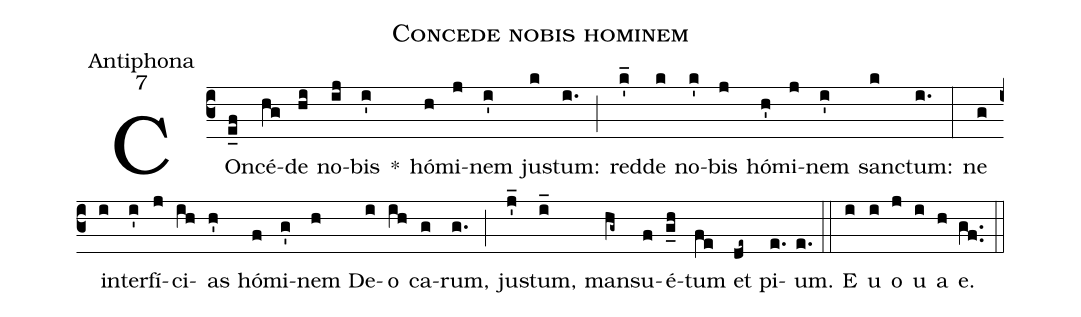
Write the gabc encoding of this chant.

name:Concede nobis hominem;
office-part:Antiphona;
mode:7;
%%
(c3) COn(e_f)cé(hg)de(hi) no(ij)bis(i') *() hó(h)mi(j)nem(i') ju(k)stum:(i.) (;) red(k'_)de(k) no(k')bis(j) hó(h')mi(j)nem(i') san(k)ctum:(i.) (:) ne(g) in(i)ter(i')fí(j)ci(ih)as(h') hó(f)mi(g')nem(h) De(i)o(ih) ca(g)rum,(g.) (;) ju(j'_)stum,(i_) man(hg~)su(f)é(g_h)tum(fe) et(de~) pi(e.)um.(e.) (::) <eu>E(i) u(i) o(j) u(i) a(h) e.</eu>(gf..) (::)
